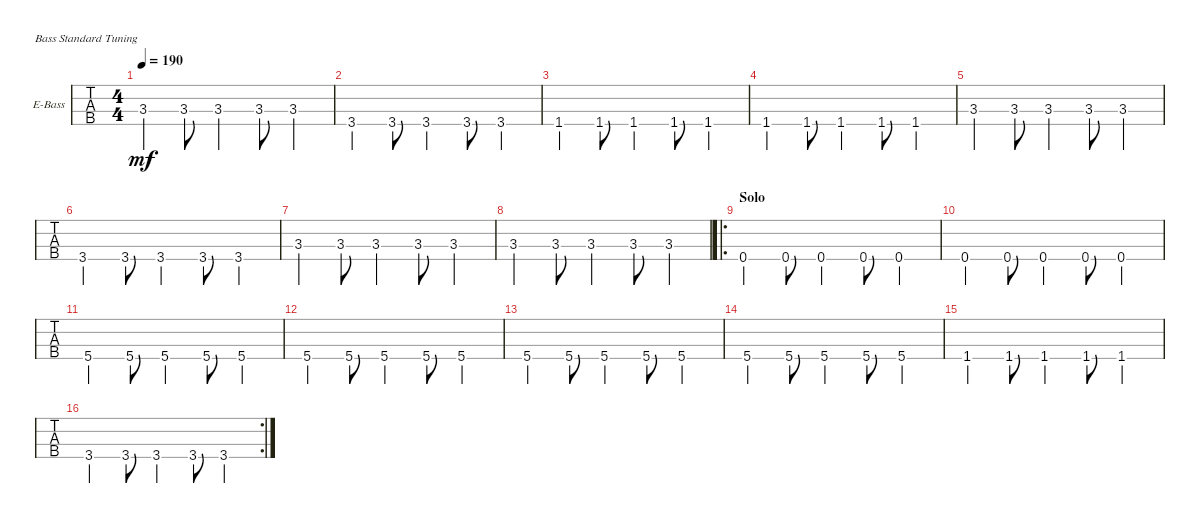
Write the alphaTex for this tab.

\defaultSystemsLayout 4
\bracketExtendMode groupsimilarinstruments
\firstSystemTrackNameOrientation horizontal
\otherSystemsTrackNameOrientation horizontal
\track ("Bass" "E-Bass") {instrument electricbassfinger}
\staff {tabs}
\tuning (G2 D2 A1 E1)
\ts (4 4)
\tempo 190
\clef f4
\ks c
3.3.4{dy mf} 3.3.8 3.3.4 3.3.8 3.3.4 |
3.4.4 3.4.8 3.4.4 3.4.8 3.4.4 |
1.4.4 1.4.8 1.4.4 1.4.8 1.4.4 |
1.4.4 1.4.8 1.4.4 1.4.8 1.4.4 |
3.3.4 3.3.8 3.3.4 3.3.8 3.3.4 |
3.4.4 3.4.8 3.4.4 3.4.8 3.4.4 |
3.3.4 3.3.8 3.3.4 3.3.8 3.3.4 |
3.3.4 3.3.8 3.3.4 3.3.8 3.3.4 |
\ro
\section ("" "Solo")
0.4.4 0.4.8 0.4.4 0.4.8 0.4.4 |
0.4.4 0.4.8 0.4.4 0.4.8 0.4.4 |
5.4.4 5.4.8 5.4.4 5.4.8 5.4.4 |
5.4.4 5.4.8 5.4.4 5.4.8 5.4.4 |
5.4.4 5.4.8 5.4.4 5.4.8 5.4.4 |
5.4.4 5.4.8 5.4.4 5.4.8 5.4.4 |
1.4.4 1.4.8 1.4.4 1.4.8 1.4.4 |
\rc 2
3.4.4 3.4.8 3.4.4 3.4.8 3.4.4
